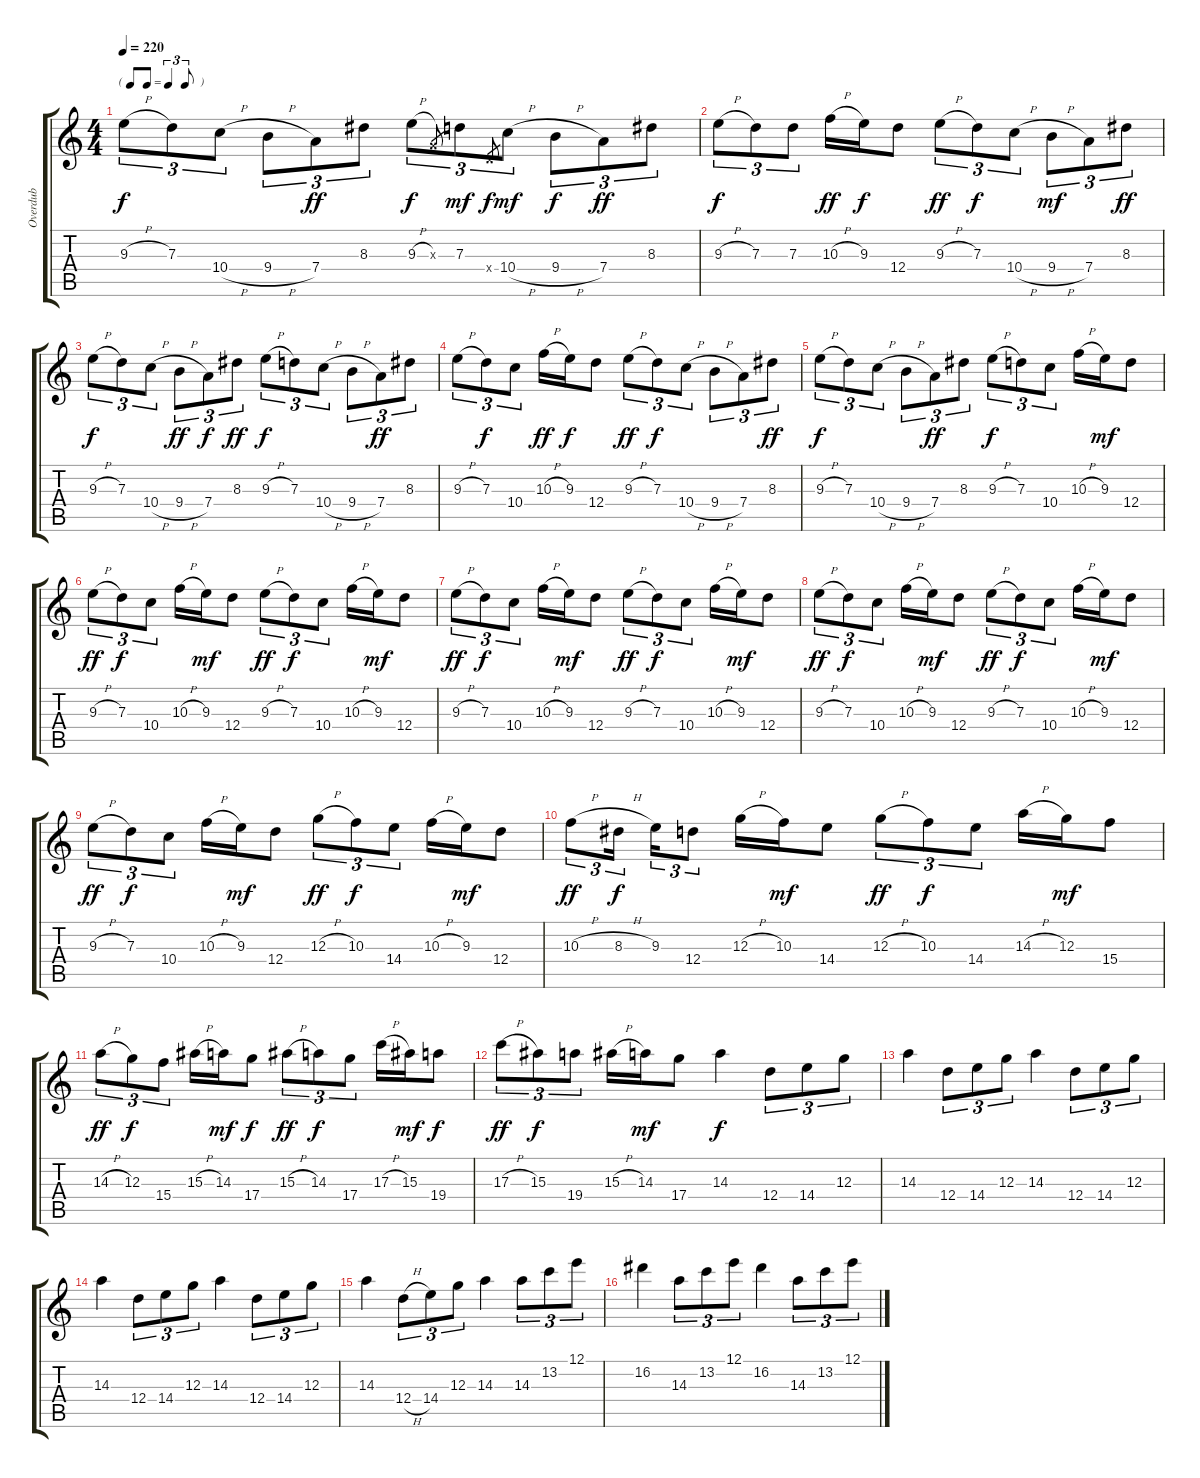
\track ("Overdub" "Overdub") {instrument fretlessbass}
\staff {score tabs}
\tuning (E4 B3 G3 D3 A2 E2) {hide}
\ts (4 4)
\tf triplet8th
\tempo 220
\clef g2
\ks c
9.3{h}.8{tu (3 2) dy f} 7.3.8{tu (3 2)} 10.4{h}.8{tu (3 2)} 9.4{h}.8{tu (3 2)} 7.4.8{tu (3 2) dy ff} 8.3.8{tu (3 2)} 9.3{h}.8{tu (3 2) dy f} 0.3{x}.8{gr} 7.3.8{tu (3 2) dy mf} 0.4{x}.8{gr dy f} 10.4{h}.8{tu (3 2) dy mf} 9.4{h}.8{tu (3 2) dy f} 7.4.8{tu (3 2) dy ff} 8.3.8{tu (3 2)} |
9.3{h}.8{tu (3 2) dy f} 7.3.8{tu (3 2)} 7.3.8{tu (3 2)} 10.3{h}.16{dy ff} 9.3.16{dy f} 12.4.8 9.3{h}.8{tu (3 2) dy ff} 7.3.8{tu (3 2) dy f} 10.4{h}.8{tu (3 2)} 9.4{h}.8{tu (3 2) dy mf} 7.4.8{tu (3 2)} 8.3.8{tu (3 2) dy ff} |
9.3{h}.8{tu (3 2) dy f} 7.3.8{tu (3 2)} 10.4{h}.8{tu (3 2)} 9.4{h}.8{tu (3 2) dy ff} 7.4.8{tu (3 2) dy f} 8.3.8{tu (3 2) dy ff} 9.3{h}.8{tu (3 2) dy f} 7.3.8{tu (3 2)} 10.4{h}.8{tu (3 2)} 9.4{h}.8{tu (3 2)} 7.4.8{tu (3 2) dy ff} 8.3.8{tu (3 2)} |
9.3{h}.8{tu (3 2)} 7.3.8{tu (3 2) dy f} 10.4.8{tu (3 2)} 10.3{h}.16{dy ff} 9.3.16{dy f} 12.4.8 9.3{h}.8{tu (3 2) dy ff} 7.3.8{tu (3 2) dy f} 10.4{h}.8{tu (3 2)} 9.4{h}.8{tu (3 2)} 7.4.8{tu (3 2)} 8.3.8{tu (3 2) dy ff} |
9.3{h}.8{tu (3 2) dy f} 7.3.8{tu (3 2)} 10.4{h}.8{tu (3 2)} 9.4{h}.8{tu (3 2)} 7.4.8{tu (3 2) dy ff} 8.3.8{tu (3 2)} 9.3{h}.8{tu (3 2) dy f} 7.3.8{tu (3 2)} 10.4.8{tu (3 2)} 10.3{h}.16 9.3.16{dy mf} 12.4.8 |
9.3{h}.8{tu (3 2) dy ff} 7.3.8{tu (3 2) dy f} 10.4.8{tu (3 2)} 10.3{h}.16 9.3.16{dy mf} 12.4.8 9.3{h}.8{tu (3 2) dy ff} 7.3.8{tu (3 2) dy f} 10.4.8{tu (3 2)} 10.3{h}.16 9.3.16{dy mf} 12.4.8 |
9.3{h}.8{tu (3 2) dy ff} 7.3.8{tu (3 2) dy f} 10.4.8{tu (3 2)} 10.3{h}.16 9.3.16{dy mf} 12.4.8 9.3{h}.8{tu (3 2) dy ff} 7.3.8{tu (3 2) dy f} 10.4.8{tu (3 2)} 10.3{h}.16 9.3.16{dy mf} 12.4.8 |
9.3{h}.8{tu (3 2) dy ff} 7.3.8{tu (3 2) dy f} 10.4.8{tu (3 2)} 10.3{h}.16 9.3.16{dy mf} 12.4.8 9.3{h}.8{tu (3 2) dy ff} 7.3.8{tu (3 2) dy f} 10.4.8{tu (3 2)} 10.3{h}.16 9.3.16{dy mf} 12.4.8 |
9.3{h}.8{tu (3 2) dy ff} 7.3.8{tu (3 2) dy f} 10.4.8{tu (3 2)} 10.3{h}.16 9.3.16{dy mf} 12.4.8 12.3{h}.8{tu (3 2) dy ff} 10.3.8{tu (3 2) dy f} 14.4.8{tu (3 2)} 10.3{h}.16 9.3.16{dy mf} 12.4.8 |
10.3{h}.8{tu (3 2) dy ff} 8.3{h}.16{tu (3 2) dy f beam splitsecondary} 9.3.16{tu (3 2)} 12.4.8{tu (3 2)} 12.3{h}.16 10.3.16{dy mf} 14.4.8 12.3{h}.8{tu (3 2) dy ff} 10.3.8{tu (3 2) dy f} 14.4.8{tu (3 2)} 14.3{h}.16 12.3.16{dy mf} 15.4.8 |
14.3{h}.8{tu (3 2) dy ff} 12.3.8{tu (3 2) dy f} 15.4.8{tu (3 2)} 15.3{h}.16 14.3.16{dy mf} 17.4.8{dy f} 15.3{h}.8{tu (3 2) dy ff} 14.3.8{tu (3 2) dy f} 17.4.8{tu (3 2)} 17.3{h}.16 15.3.16{dy mf} 19.4.8{dy f} |
17.3{h}.8{tu (3 2) dy ff} 15.3.8{tu (3 2) dy f} 19.4.8{tu (3 2)} 15.3{h}.16 14.3.16{dy mf} 17.4.8 14.3.4{dy f} 12.4.8{tu (3 2)} 14.4.8{tu (3 2)} 12.3.8{tu (3 2)} |
14.3.4 12.4.8{tu (3 2)} 14.4.8{tu (3 2)} 12.3.8{tu (3 2)} 14.3.4 12.4.8{tu (3 2)} 14.4.8{tu (3 2)} 12.3.8{tu (3 2)} |
14.3.4 12.4.8{tu (3 2)} 14.4.8{tu (3 2)} 12.3.8{tu (3 2)} 14.3.4 12.4.8{tu (3 2)} 14.4.8{tu (3 2)} 12.3.8{tu (3 2)} |
14.3.4 12.4{h}.8{tu (3 2)} 14.4.8{tu (3 2)} 12.3.8{tu (3 2)} 14.3.4 14.3.8{tu (3 2)} 13.2.8{tu (3 2)} 12.1.8{tu (3 2)} |
16.2.4 14.3.8{tu (3 2)} 13.2.8{tu (3 2)} 12.1.8{tu (3 2)} 16.2.4 14.3.8{tu (3 2)} 13.2.8{tu (3 2)} 12.1.8{tu (3 2)}
